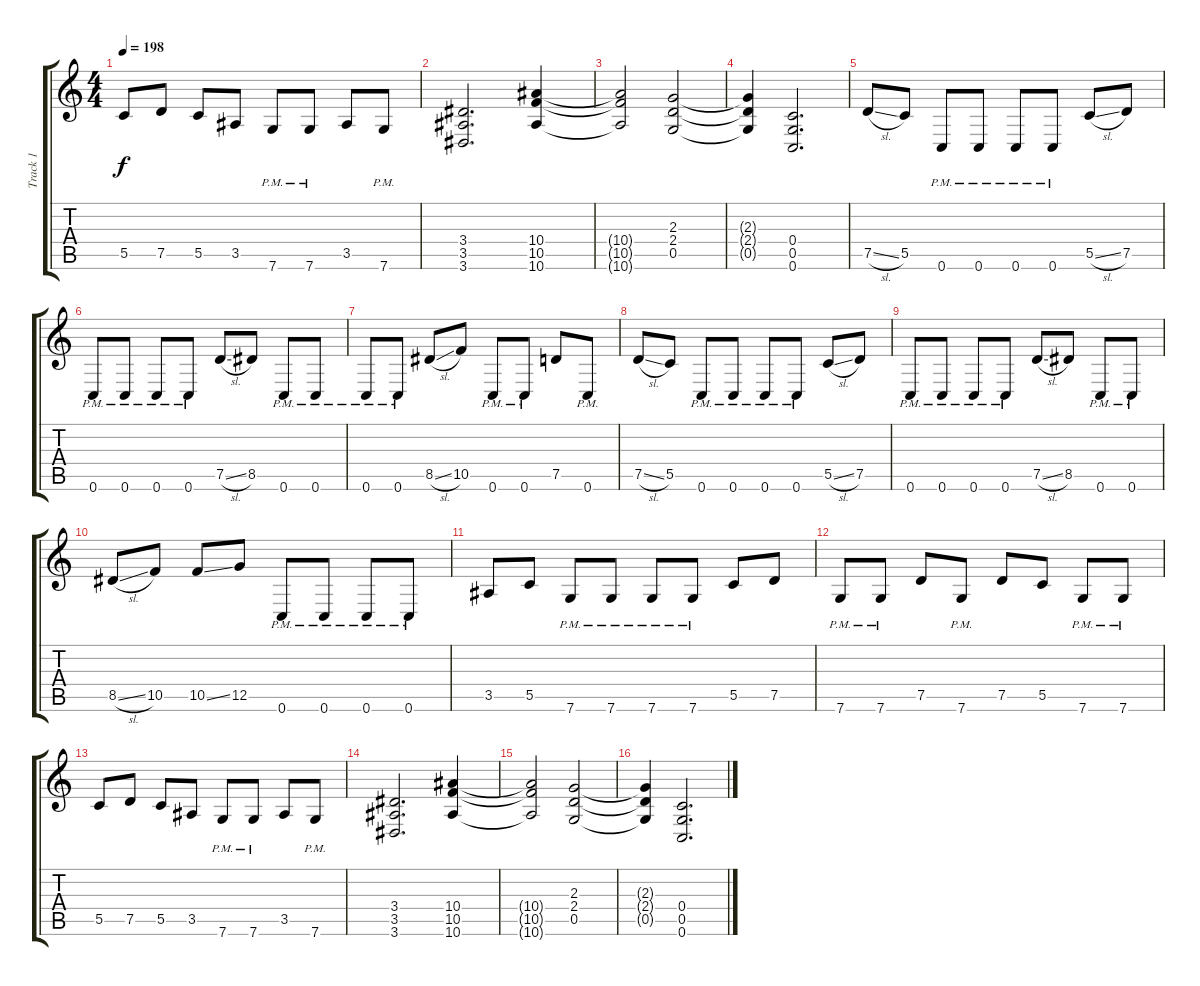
\track ("Track 1" "Track 1") {instrument distortionguitar}
\staff {score tabs}
\tuning (D4 A3 F3 C3 G2 C2) {hide}
\ts (4 4)
\tempo 198
\clef g2
\ks c
5.5.8{dy f} 7.5.8 5.5.8 3.5.8 7.6{pm}.8 7.6{pm}.8 3.5.8 7.6{pm}.8 |
(3.4 3.5 3.6).2{d} (10.4 10.5 10.6).4 |
(10.4{t} 10.5{t} 10.6{t}).2 (2.3 2.4 0.5).2 |
(2.3{t} 2.4{t} 0.5{t}).4 (0.4 0.5 0.6).2{d} |
7.5{sl}.8{volume 13 instrument distortionguitar} 5.5.8 0.6{pm}.8 0.6{pm}.8 0.6{pm}.8 0.6{pm}.8 5.5{sl}.8 7.5.8 |
0.6{pm}.8 0.6{pm}.8 0.6{pm}.8 0.6{pm}.8 7.5{sl}.8 8.5.8 0.6{pm}.8 0.6{pm}.8 |
0.6{pm}.8 0.6{pm}.8 8.5{sl}.8 10.5.8 0.6{pm}.8 0.6{pm}.8 7.5.8 0.6{pm}.8 |
7.5{sl}.8 5.5.8 0.6{pm}.8 0.6{pm}.8 0.6{pm}.8 0.6{pm}.8 5.5{sl}.8 7.5.8 |
0.6{pm}.8 0.6{pm}.8 0.6{pm}.8 0.6{pm}.8 7.5{sl}.8 8.5.8 0.6{pm}.8 0.6{pm}.8 |
8.5{sl}.8 10.5.8 10.5{ss}.8 12.5.8 0.6{pm}.8 0.6{pm}.8 0.6{pm}.8 0.6{pm}.8 |
3.5.8 5.5.8 7.6{pm}.8 7.6{pm}.8 7.6{pm}.8 7.6{pm}.8 5.5.8 7.5.8 |
7.6{pm}.8 7.6{pm}.8 7.5.8 7.6{pm}.8 7.5.8 5.5.8 7.6{pm}.8 7.6{pm}.8 |
5.5.8 7.5.8 5.5.8 3.5.8 7.6{pm}.8 7.6{pm}.8 3.5.8 7.6{pm}.8 |
(3.4 3.5 3.6).2{d} (10.4 10.5 10.6).4 |
(10.4{t} 10.5{t} 10.6{t}).2 (2.3 2.4 0.5).2 |
(2.3{t} 2.4{t} 0.5{t}).4 (0.4 0.5 0.6).2{d}
